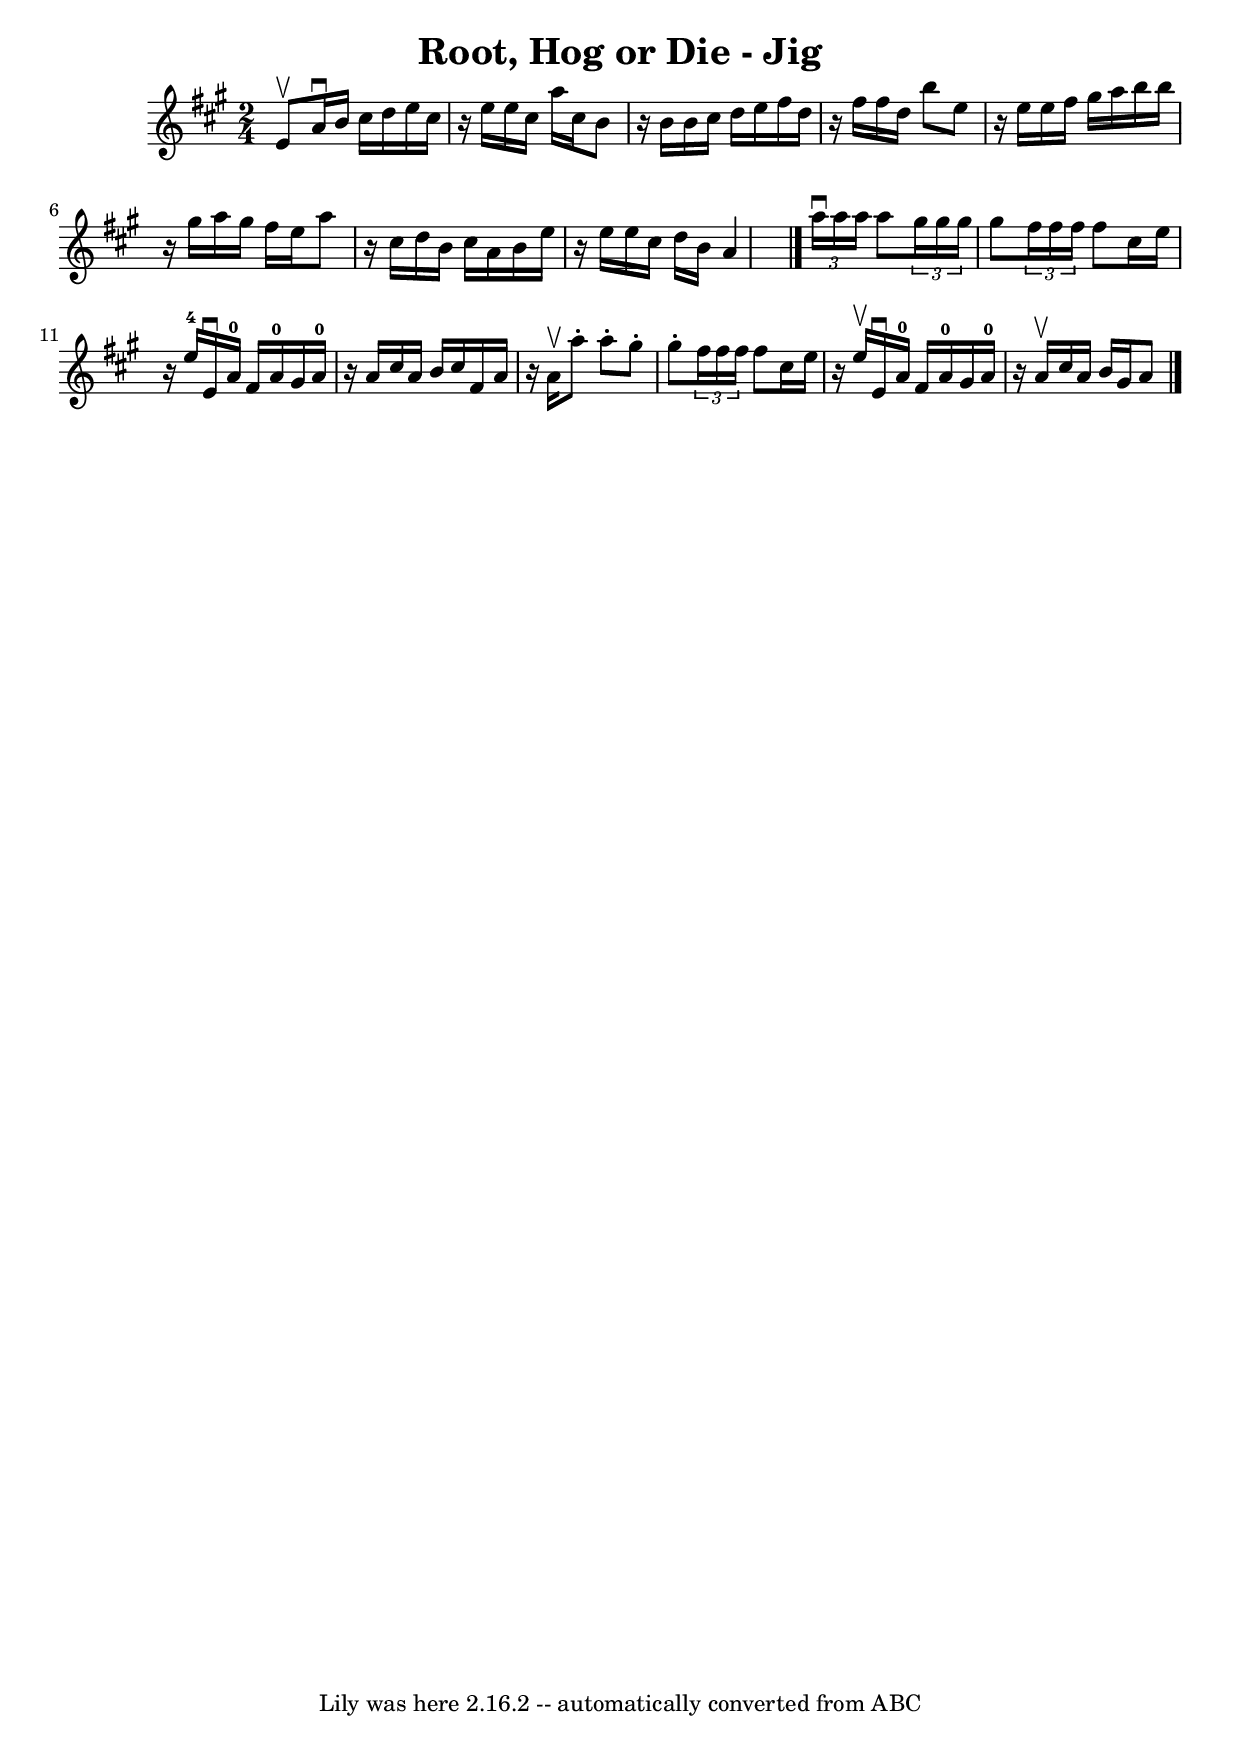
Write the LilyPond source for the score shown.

\version "2.16.2"
\include "Mammoth.ily"
\header {
  %% book = "Ryan's Mammoth Collection"
  crossRefNumber = "1"
  footnotes = "\\\\118 664"
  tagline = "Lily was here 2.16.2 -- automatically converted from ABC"
  title = "Root, Hog or Die - Jig"

}
voicedefault =  {


  \time 2/4 
  \key a \major e'8^\upbow |
  a'16^\downbow b'16    
  cis''16 d''16 e''16 cis''16    r16 e''16    |
  e''16    
  cis''16 a''16 cis''16 b'8    r16 b'16    |
  b'16 cis''16    
  d''16 e''16 fis''16 d''16    r16 fis''16    |
  fis''16    
  d''16 b''8 e''8    r16 e''16    |
  e''16 fis''16 gis''16  
  a''16 b''16 b''16    r16 gis''16    |
  a''16 gis''16    
  fis''16 e''16 a''8    r16 cis''16    |
  d''16 b'16 cis''16  
  a'16 b'16 e''16    r16 e''16    |
  e''16 cis''16 d''16    
  b'16 a'4    \bar "|."     \times 2/3 { a''16^\downbow a''16 a''16  
				       } 
  a''8    \times 2/3 { gis''16 gis''16 gis''16  
		     } gis''8    |
  
  \times 2/3 { fis''16 fis''16 fis''16  
	     } fis''8 cis''16 e''16   
  r16 e''16-4   |
  e'16^\downbow a'16-0 fis'16 a'16 
  -0 gis'16 a'16-0   r16 a'16    |
  cis''16 a'16 b'16    
  cis''16 fis'16 a'16    r16 a'16^\upbow   |
  a''8 -. a''8 -.  
  gis''8 -. gis''8 -.   |
  \times 2/3 { fis''16 fis''16    
	       fis''16  
	     } fis''8 cis''16 e''16    r16 e''16^\upbow   |
  
  e'16^\downbow a'16-0 fis'16 a'16-0 gis'16 a'16-0   r16 
  a'16^\upbow   |
  cis''16 a'16 b'16 gis'16 a'8  \bar "|."   

}

\score{
  <<

    \context Staff="default"
    {
      \voicedefault 
      
    }

  >>
  \layout {
    
  }
  \midi {
  }

}
